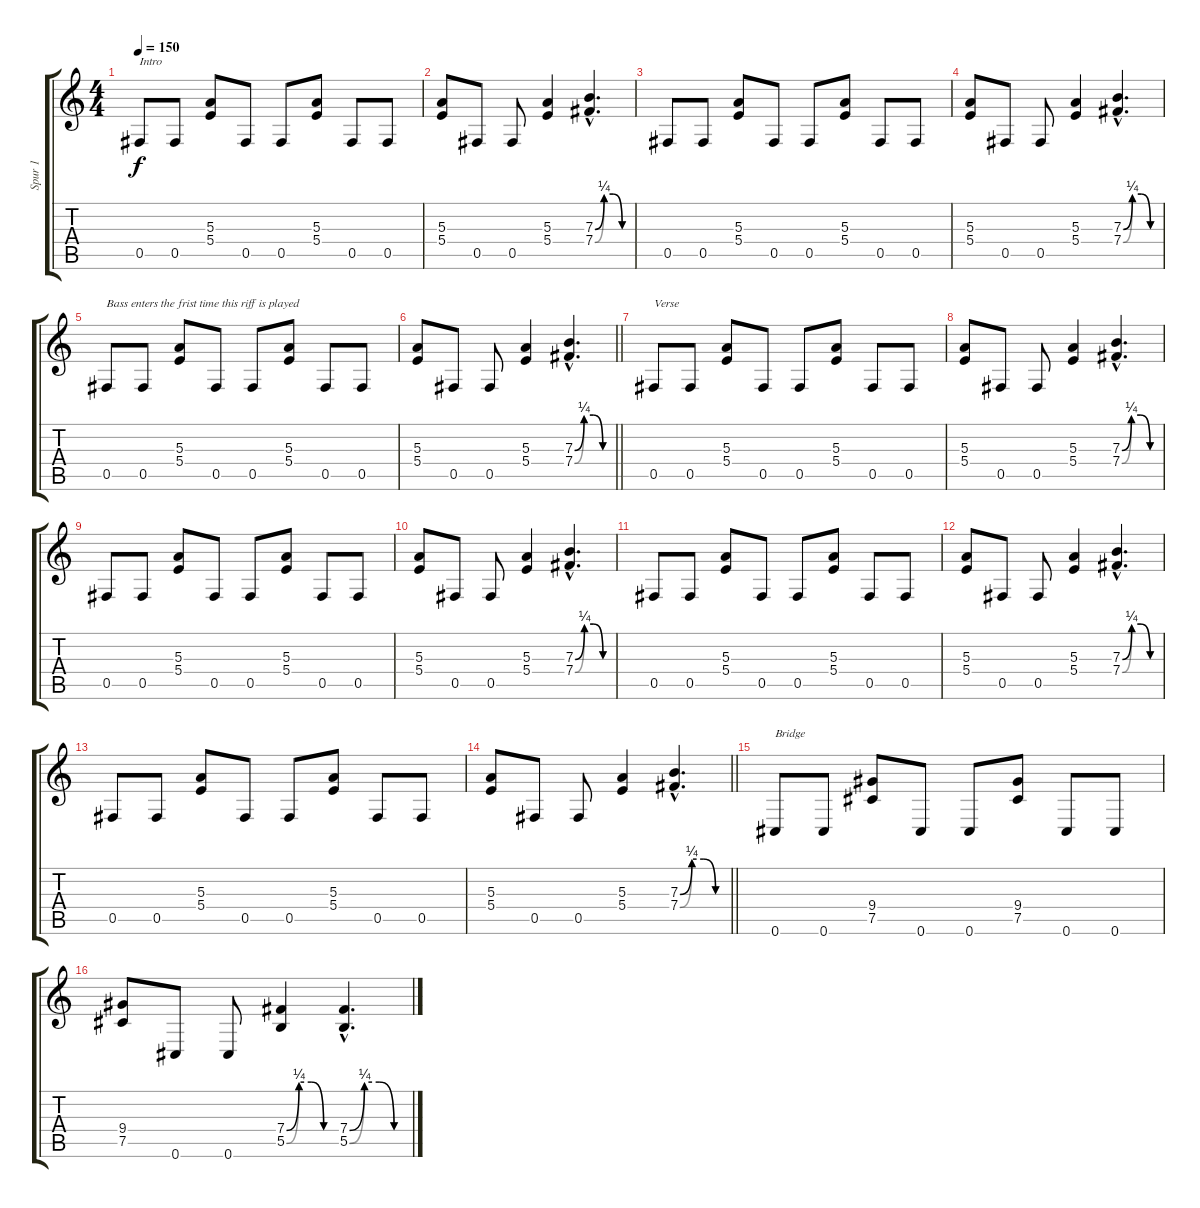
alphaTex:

\track ("Spur 1" "Spur 1") {instrument overdrivenguitar}
\staff {score tabs}
\tuning (Db4 Ab3 E3 B2 Gb2 Db2) {hide}
\ts (4 4)
\tempo 150
\clef g2
\ks c
0.5.8{txt "Intro" dy f instrument overdrivenguitar} 0.5.8 (5.3 5.4).8 0.5.8 0.5.8 (5.3 5.4).8 0.5.8 0.5.8 |
(5.3 5.4).8 0.5.8 0.5.8 (5.3 5.4).4 (7.3{be (custom 0 0 15 1 30 1 45 0 60 0) hac} 7.4{be (custom 0 0 15 1 30 1 45 0 60 0) hac}).4{d} |
0.5.8 0.5.8 (5.3 5.4).8 0.5.8 0.5.8 (5.3 5.4).8 0.5.8 0.5.8 |
(5.3 5.4).8 0.5.8 0.5.8 (5.3 5.4).4 (7.3{be (custom 0 0 15 1 30 1 45 0 60 0) hac} 7.4{be (custom 0 0 15 1 30 1 45 0 60 0) hac}).4{d} |
0.5.8{txt "Bass enters the frist time this riff is played"} 0.5.8 (5.3 5.4).8 0.5.8 0.5.8 (5.3 5.4).8 0.5.8 0.5.8 |
\barLineRight lightlight
(5.3 5.4).8 0.5.8 0.5.8 (5.3 5.4).4 (7.3{be (custom 0 0 15 1 30 1 45 0 60 0) hac} 7.4{be (custom 0 0 15 1 30 1 45 0 60 0) hac}).4{d} |
0.5.8{txt "Verse"} 0.5.8 (5.3 5.4).8 0.5.8 0.5.8 (5.3 5.4).8 0.5.8 0.5.8 |
(5.3 5.4).8 0.5.8 0.5.8 (5.3 5.4).4 (7.3{be (custom 0 0 15 1 30 1 45 0 60 0) hac} 7.4{be (custom 0 0 15 1 30 1 45 0 60 0) hac}).4{d} |
0.5.8 0.5.8 (5.3 5.4).8 0.5.8 0.5.8 (5.3 5.4).8 0.5.8 0.5.8 |
(5.3 5.4).8 0.5.8 0.5.8 (5.3 5.4).4 (7.3{be (custom 0 0 15 1 30 1 45 0 60 0) hac} 7.4{be (custom 0 0 15 1 30 1 45 0 60 0) hac}).4{d} |
0.5.8 0.5.8 (5.3 5.4).8 0.5.8 0.5.8 (5.3 5.4).8 0.5.8 0.5.8 |
(5.3 5.4).8 0.5.8 0.5.8 (5.3 5.4).4 (7.3{be (custom 0 0 15 1 30 1 45 0 60 0) hac} 7.4{be (custom 0 0 15 1 30 1 45 0 60 0) hac}).4{d} |
0.5.8 0.5.8 (5.3 5.4).8 0.5.8 0.5.8 (5.3 5.4).8 0.5.8 0.5.8 |
\barLineRight lightlight
(5.3 5.4).8 0.5.8 0.5.8 (5.3 5.4).4 (7.3{be (custom 0 0 15 1 30 1 45 0 60 0) hac} 7.4{be (custom 0 0 15 1 30 1 45 0 60 0) hac}).4{d} |
0.6.8{txt "Bridge"} 0.6.8 (9.4 7.5).8 0.6.8 0.6.8 (9.4 7.5).8 0.6.8 0.6.8 |
(9.4 7.5).8 0.6.8 0.6.8 (7.4{be (custom 0 0 15 1 30 1 45 0 60 0)} 5.5{be (custom 0 0 15 1 30 1 45 0 60 0)}).4 (7.4{be (custom 0 0 15 1 30 1 45 0 60 0) hac} 5.5{be (custom 0 0 15 1 30 1 45 0 60 0) hac}).4{d}
